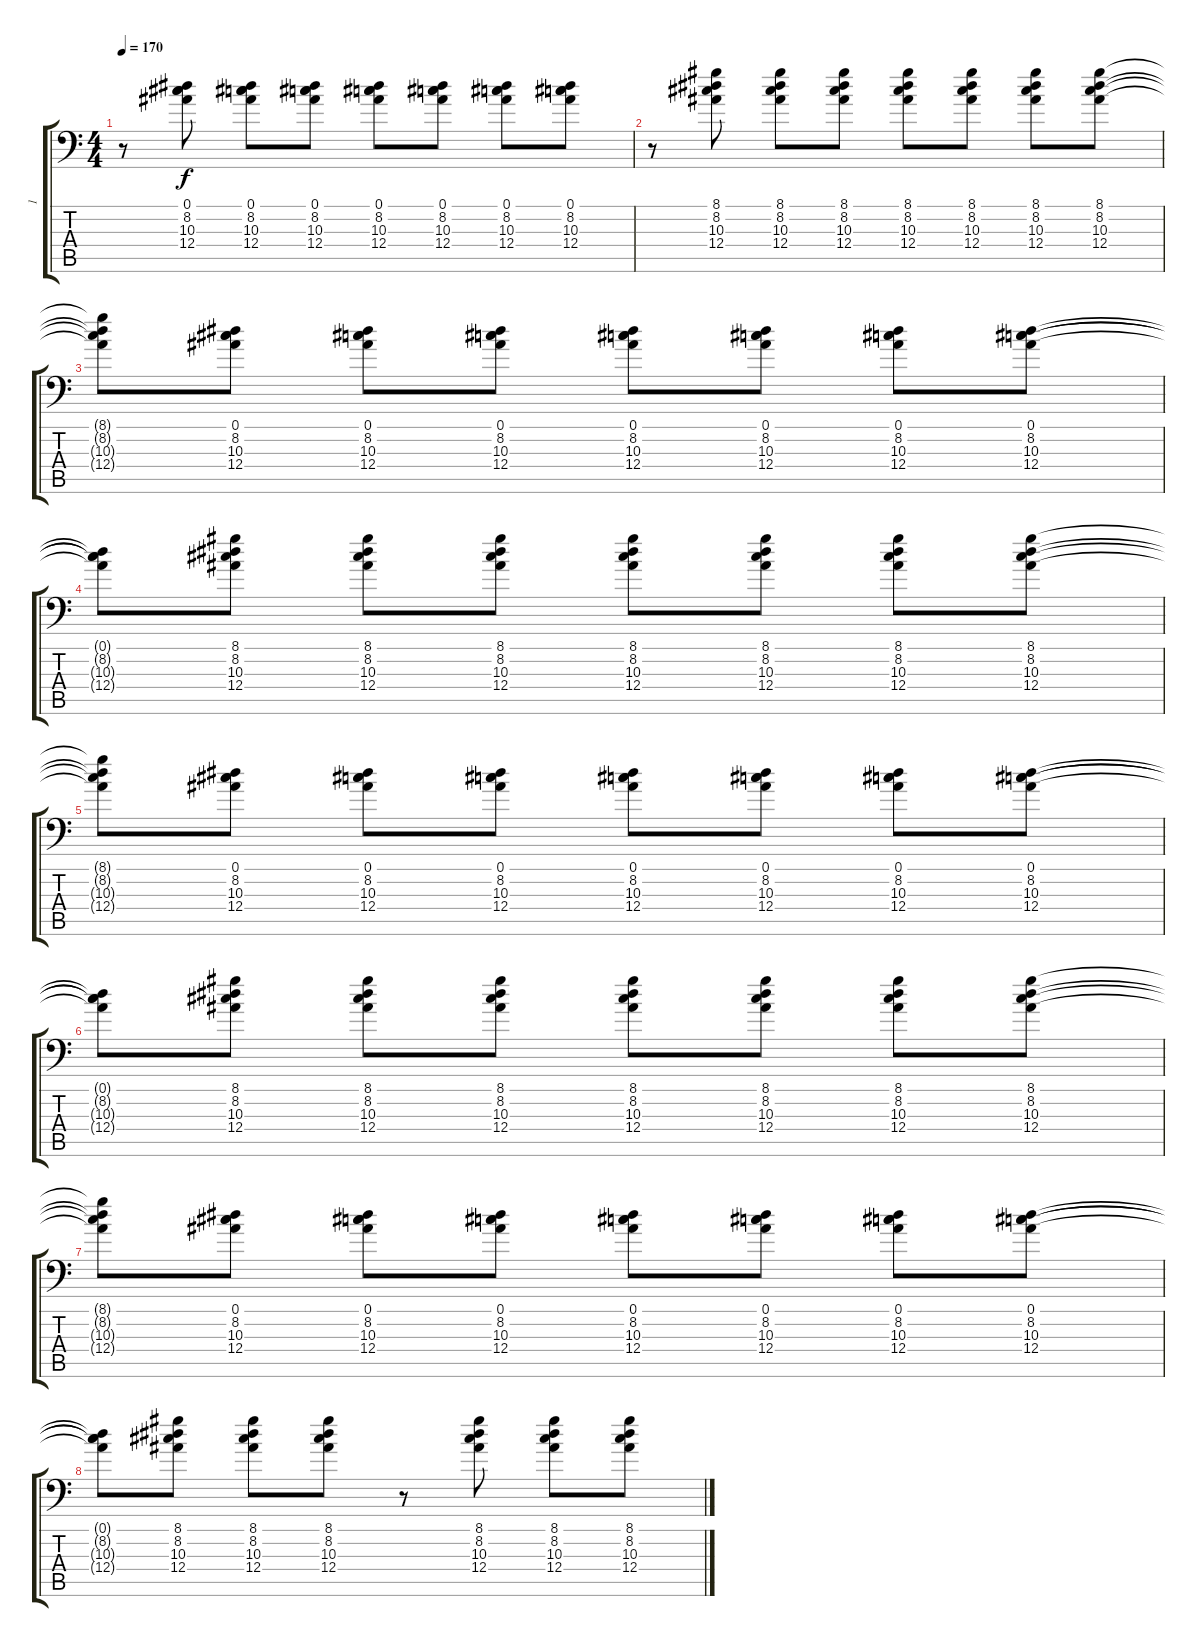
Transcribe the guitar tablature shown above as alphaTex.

\track ("1" "1") {instrument distortionguitar}
\staff {score tabs}
\tuning (C4 G3 Eb3 Bb2 F2 Bb1) {hide}
\ts (4 4)
\tempo 170
\clef f4
\ks c
r.8{dy f} (0.1 8.2 10.3 12.4).8 (0.1 8.2 10.3 12.4).8 (0.1 8.2 10.3 12.4).8 (0.1 8.2 10.3 12.4).8 (0.1 8.2 10.3 12.4).8 (0.1 8.2 10.3 12.4).8 (0.1 8.2 10.3 12.4).8 |
r.8 (8.1 8.2 10.3 12.4).8 (8.1 8.2 10.3 12.4).8 (8.1 8.2 10.3 12.4).8 (8.1 8.2 10.3 12.4).8 (8.1 8.2 10.3 12.4).8 (8.1 8.2 10.3 12.4).8 (8.1 8.2 10.3 12.4).8 |
(8.1{t} 8.2{t} 10.3{t} 12.4{t}).8 (0.1 8.2 10.3 12.4).8 (0.1 8.2 10.3 12.4).8 (0.1 8.2 10.3 12.4).8 (0.1 8.2 10.3 12.4).8 (0.1 8.2 10.3 12.4).8 (0.1 8.2 10.3 12.4).8 (0.1 8.2 10.3 12.4).8 |
(0.1{t} 8.2{t} 10.3{t} 12.4{t}).8 (8.1 8.2 10.3 12.4).8 (8.1 8.2 10.3 12.4).8 (8.1 8.2 10.3 12.4).8 (8.1 8.2 10.3 12.4).8 (8.1 8.2 10.3 12.4).8 (8.1 8.2 10.3 12.4).8 (8.1 8.2 10.3 12.4).8 |
(8.1{t} 8.2{t} 10.3{t} 12.4{t}).8 (0.1 8.2 10.3 12.4).8 (0.1 8.2 10.3 12.4).8 (0.1 8.2 10.3 12.4).8 (0.1 8.2 10.3 12.4).8 (0.1 8.2 10.3 12.4).8 (0.1 8.2 10.3 12.4).8 (0.1 8.2 10.3 12.4).8 |
(0.1{t} 8.2{t} 10.3{t} 12.4{t}).8 (8.1 8.2 10.3 12.4).8 (8.1 8.2 10.3 12.4).8 (8.1 8.2 10.3 12.4).8 (8.1 8.2 10.3 12.4).8 (8.1 8.2 10.3 12.4).8 (8.1 8.2 10.3 12.4).8 (8.1 8.2 10.3 12.4).8 |
(8.1{t} 8.2{t} 10.3{t} 12.4{t}).8 (0.1 8.2 10.3 12.4).8 (0.1 8.2 10.3 12.4).8 (0.1 8.2 10.3 12.4).8 (0.1 8.2 10.3 12.4).8 (0.1 8.2 10.3 12.4).8 (0.1 8.2 10.3 12.4).8 (0.1 8.2 10.3 12.4).8 |
(0.1{t} 8.2{t} 10.3{t} 12.4{t}).8 (8.1 8.2 10.3 12.4).8 (8.1 8.2 10.3 12.4).8 (8.1 8.2 10.3 12.4).8 r.8 (8.1 8.2 10.3 12.4).8 (8.1 8.2 10.3 12.4).8 (8.1 8.2 10.3 12.4).8
